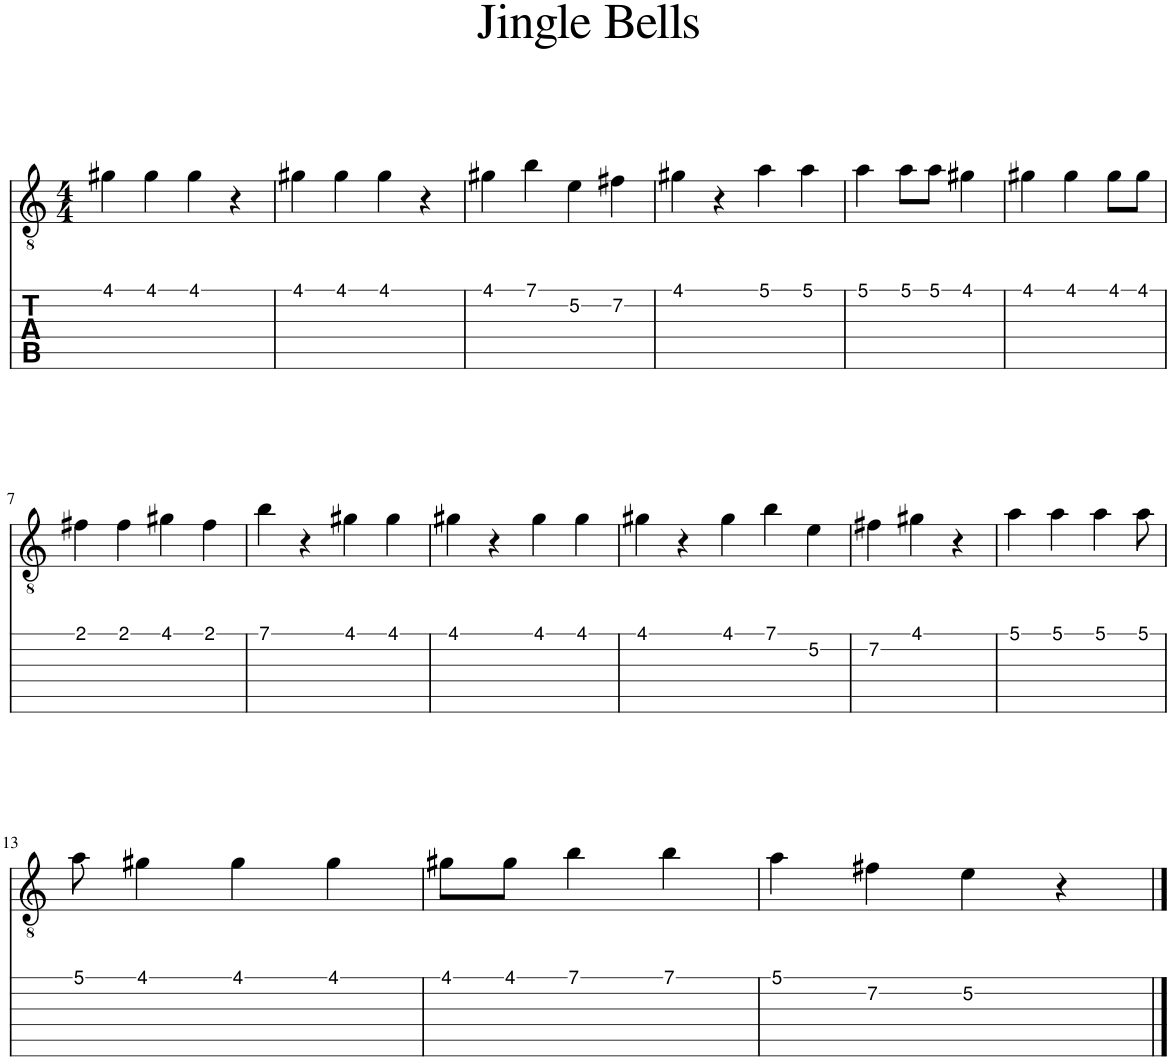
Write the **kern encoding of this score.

**kern	**kern
*part1	*part1
*staff2	*staff1
*I"Guitar	*
*I'Guit.	*
*stria6	*
*	*clefGv2
*k[]	*k[]
*M4/4	*M4/4
=1	=1
4g#	4g#X\
4g#	4g#\
4g#	4g#\
4r	4r
=2	=2
4g#	4g#X\
4g#	4g#\
4g#	4g#\
4r	4r
=3	=3
4g#	4g#X\
4b	4b\
4e	4e\
4f#	4f#X\
=4	=4
4g#	4g#X\
4r	4r
4a	4a\
4a	4a\
=5	=5
4a	4a\
8aL	8a\L
8aJ	8a\J
4g#	4g#X\
=6	=6
4g#	4g#X\
4g#	4g#\
8g#L	8g#\L
8g#J	8g#\J
!!LO:LB:g=z
=7	=7
4f#	4f#X\
4f#	4f#\
4g#	4g#X\
4f#	4f#\
=8	=8
4b	4b\
4r	4r
4g#	4g#X\
4g#	4g#\
=9	=9
4g#	4g#X\
4r	4r
4g#	4g#\
4g#	4g#\
=10	=10
4g#	4g#X\
4r	4r
4g#	4g#\
4b	4b\
4e	4e\
=11	=11
4f#	4f#X\
4g#	4g#X\
4r	4r
=12	=12
4a	4a\
4a	4a\
4a	4a\
8a	8a\
!!LO:LB:g=z
=13	=13
8a	8a\
4g#	4g#X\
4g#	4g#\
4g#	4g#\
=14	=14
8g#L	8g#X\L
8g#J	8g#\J
4b	4b\
4b	4b\
=15	=15
4a	4a\
4f#	4f#X\
4e	4e\
4r	4r
==	==
*-	*-
